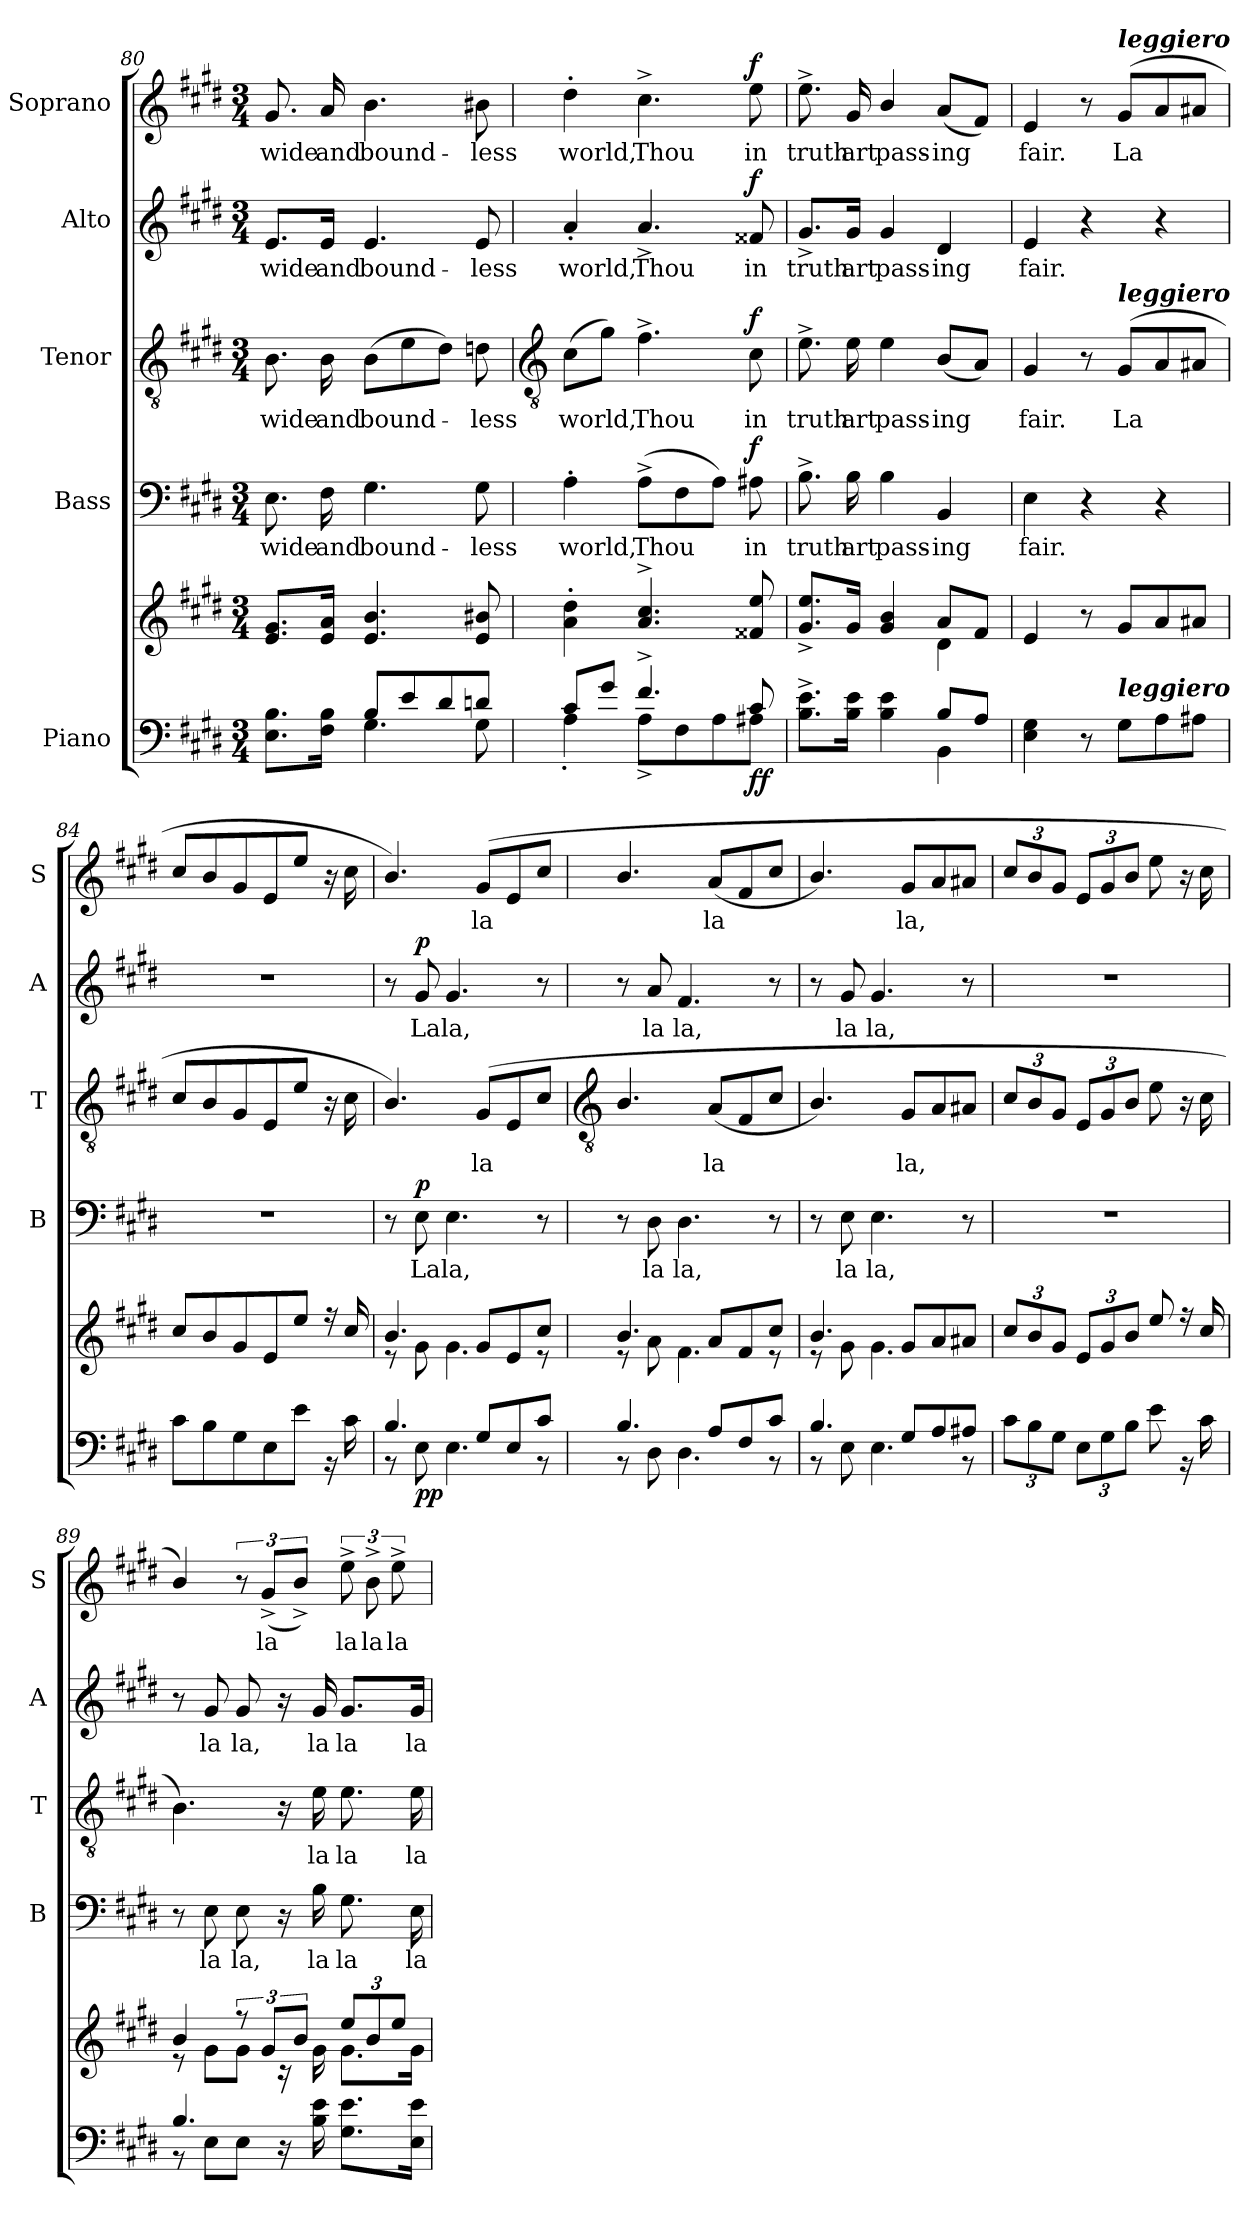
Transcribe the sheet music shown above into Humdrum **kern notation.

**kern	**kern	**dynam	**kern	**text	**dynam	**kern	**text	**dynam	**kern	**text	**dynam	**kern	**text	**dynam
*part5	*part5	*part5	*part4	*part4	*part4	*part3	*part3	*part3	*part2	*part2	*part2	*part1	*part1	*part1
*staff6	*staff5	*staff5/6	*staff4	*staff4	*staff4	*staff3	*staff3	*staff3	*staff2	*staff2	*staff2	*staff1	*staff1	*staff1
*I"Piano	*	*	*I"Bass	*	*	*I"Tenor	*	*	*I"Alto	*	*	*I"Soprano	*	*
*	*	*	*I'B	*	*	*I'T	*	*	*I'A	*	*	*I'S	*	*
*clefF4	*clefG2	*	*clefF4	*	*	*clefGv2	*	*	*clefG2	*	*	*clefG2	*	*
*k[f#c#g#d#]	*k[f#c#g#d#]	*	*k[f#c#g#d#]	*	*	*k[f#c#g#d#]	*	*	*k[f#c#g#d#]	*	*	*k[f#c#g#d#]	*	*
*E:	*E:	*	*E:	*	*	*E:	*	*	*E:	*	*	*E:	*	*
*M3/4	*M3/4	*	*M3/4	*	*	*M3/4	*	*	*M3/4	*	*	*M3/4	*	*
=80	=80	=80	=80	=80	=80	=80	=80	=80	=80	=80	=80	=80	=80	=80
*^	*^	*	*	*	*	*	*	*	*	*	*	*	*	*
!	!	!	!	!	!	!LO:LY:b	!	!	!LO:LY:b	!	!	!LO:LY:b	!	!	!LO:LY:b	!
4ryy	8.E\ 8.B\L	8.e/ 8.g#/L	2.ryy	.	8.E	wide	.	8.B	wide	.	8.e/L	wide	.	8.g#	wide	.
!	!	!	!	!	!	!LO:LY:b	!	!	!LO:LY:b	!	!	!LO:LY:b	!	!	!LO:LY:b	!
.	16F#\ 16B\J	16e/ 16a/J	.	.	16F#	and	.	16B	and	.	16e/Jk	and	.	16a	and	.
!	!	!	!	!	!	!LO:LY:b	!	!	!LO:LY:b	!	!	!LO:LY:b	!	!	!LO:LY:b	!
8B/L	4.G#\	4.e/ 4.b/	.	.	4.G#	bound-	.	(>8BL	bound-	.	4.e	bound-	.	4.b	bound-	.
8e/	.	.	.	.	.	.	.	8e	.	.	.	.	.	.	.	.
8d#/	.	.	.	.	.	.	.	8d#J)	.	.	.	.	.	.	.	.
!	!	!	!	!	!	!LO:LY:b	!	!	!LO:LY:b	!	!	!LO:LY:b	!	!	!LO:LY:b	!
8dn/J	8G#\	8e/ 8b#X/	.	.	8G#	-less	.	8dn	less	.	8e	-less	.	8b#X	-less	.
!!LO:LB:g=z
=81	=81	=81	=81	=81	=81	=81	=81	=81	=81	=81	=81	=81	=81	=81	=81	=81
*	*	*	*	*	*	*	*	*clefGv2	*	*	*	*	*	*	*	*
!	!	!	!	!	!	!LO:LY:b	!	!	!LO:LY:b	!	!	!LO:LY:b	!	!	!LO:LY:b	!
8c#/L	4A'\	4a\' 4dd#\'	2.ryy	.	4A'	world,	.	(>8c#L	world,	.	4a'	world,	.	4dd#'	world,	.
8g#/J	.	.	.	.	.	.	.	8g#J)	.	.	.	.	.	.	.	.
!	!	!	!	!	!	!LO:LY:b	!	!	!LO:LY:b	!	!	!LO:LY:b	!	!	!LO:LY:b	!
4.f#^/	8A^\L	4.a/^ 4.cc#/^	.	.	(>8A^L	Thou	.	4.f#^	Thou	.	4.a^	Thou	.	4.cc#^	Thou	.
.	8F#\	.	.	.	8F#	.	.	.	.	.	.	.	.	.	.	.
.	8A\	.	.	.	8AJ)	.	.	.	.	.	.	.	.	.	.	.
!	!	!	!	!LO:DY:b=2	!	!LO:LY:b	!	!	!LO:LY:b	!	!	!LO:LY:b	!	!	!LO:LY:b	!
!	!	!	!	!LO:DY:n=1:b	!	!	!LO:DY:b	!	!	!LO:DY:b	!	!	!LO:DY:b	!	!	!LO:DY:b
8c#/	8A#X\J	8f##X/ 8ee/	.	f f	8A#X	in	f	8c#	in	f	8f##X	in	f	8ee	in	f
=82	=82	=82	=82	=82	=82	=82	=82	=82	=82	=82	=82	=82	=82	=82	=82	=82
!	!	!	!	!	!	!LO:LY:b	!	!	!LO:LY:b	!	!	!LO:LY:b	!	!	!LO:LY:b	!
2ryy	8.B\^ 8.e\^L	8.g#/^ 8.ee/^L	2ryy	.	8.B^	truth	.	8.e^	truth	.	8.g#^/L	truth	.	8.ee^	truth	.
!	!	!	!	!	!	!LO:LY:b	!	!	!LO:LY:b	!	!	!LO:LY:b	!	!	!LO:LY:b	!
.	16B\ 16e\J	16g#/J	.	.	16B	art	.	16e	art	.	16g#/Jk	art	.	16g#	art	.
!	!	!	!	!	!	!LO:LY:b	!	!	!LO:LY:b	!	!	!LO:LY:b	!	!	!LO:LY:b	!
.	4B\ 4e\	4g#/ 4b/	.	.	4B	pass-	.	4e	pass-	.	4g#	pass-	.	4b/	pass-	.
!	!	!	!	!	!	!LO:LY:b	!	!	!LO:LY:b	!	!	!LO:LY:b	!	!	!LO:LY:b	!
8B/L	4BB\	8a/L	4d#\	.	4BB	-ing	.	(<8BL	-ing	.	4d#	-ing	.	(<8aL	-ing	.
8A/J	.	8f#/J	.	.	.	.	.	8AJ)	.	.	.	.	.	8f#J)	.	.
=83	=83	=83	=83	=83	=83	=83	=83	=83	=83	=83	=83	=83	=83	=83	=83	=83
!	!	!	!	!	!	!LO:LY:b	!	!	!LO:LY:b	!	!	!LO:LY:b	!	!	!LO:LY:b	!
2ryy	4E\ 4G#\	4e/	2ryy	.	4E	fair.	.	4G#	fair.	.	4e	fair.	.	4e	fair.	.
.	8r	8r	.	.	4r	.	.	8r	.	.	4r	.	.	8r	.	.
!	!	!	!	!	!	!	!	!	!	!	!	!	!	!LO:TX:a:Bi:t=leggiero	!	!
!	!	!	!	!	!	!	!	!LO:TX:a:Bi:t=leggiero	!	!	!	!	!	!	!	!
!	!LO:TX:a:Bi:t=leggiero	!	!	!	!	!	!	!	!	!	!	!	!	!	!	!
!	!	!	!	!	!	!	!	!	!LO:LY:b	!	!	!	!	!	!LO:LY:b	!
.	8G#\L	8g#/L	.	.	.	.	.	(<8G#L	La	.	.	.	.	(<8g#L	La	.
4ryy	8A\	8a/	4ryy	.	4r	.	.	8A	.	.	4r	.	.	8a	.	.
.	8A#X\J	8a#X/J	.	.	.	.	.	8A#XJ	.	.	.	.	.	8a#XJ	.	.
=84	=84	=84	=84	=84	=84	=84	=84	=84	=84	=84	=84	=84	=84	=84	=84	=84
!	!	!	!	!	!LO:N:vis=1	!	!	!	!	!	!LO:N:vis=1	!	!	!	!	!
2.ryy	8c#\L	8cc#/L	2.ryy	.	2.r	.	.	8c#L	.	.	2.r	.	.	8cc#L	.	.
.	8B\	8b/	.	.	.	.	.	8B	.	.	.	.	.	8b	.	.
.	8G#\	8g#/	.	.	.	.	.	8G#	.	.	.	.	.	8g#	.	.
.	8E\	8e/	.	.	.	.	.	8E	.	.	.	.	.	8e	.	.
.	8e\J	8ee/J	.	.	.	.	.	8eJ	.	.	.	.	.	8eeJ	.	.
.	16r	16r	.	.	.	.	.	16r	.	.	.	.	.	16r	.	.
.	16c#\	16cc#/	.	.	.	.	.	16c#	.	.	.	.	.	16cc#	.	.
=85	=85	=85	=85	=85	=85	=85	=85	=85	=85	=85	=85	=85	=85	=85	=85	=85
4.B/	8r	4.b/	8r	.	8r	.	.	4.B/)	.	.	8r	.	.	4.b/)	.	.
!	!	!	!	!LO:DY:b=2	!	!LO:LY:b	!	!	!	!	!	!LO:LY:b	!	!	!	!
!	!	!	!	!LO:DY:n=1:b	!	!	!LO:DY:b	!	!	!	!	!	!LO:DY:b	!	!	!
.	8E\	.	8g#\	p p	8E	La	p	.	.	.	8g#	La	p	.	.	.
!	!	!	!	!	!	!LO:LY:b	!	!	!	!	!	!LO:LY:b	!	!	!	!
.	4.E\	.	4.g#\	.	4.E	la,	.	.	.	.	4.g#	la,	.	.	.	.
!	!	!	!	!	!	!	!	!	!LO:LY:b	!	!	!	!	!	!LO:LY:b	!
8G#/L	.	8g#/L	.	.	.	.	.	(<8G#L	la	.	.	.	.	(<8g#L	la	.
8E/	.	8e/	.	.	.	.	.	8E	.	.	.	.	.	8e	.	.
8c#/J	8r	8cc#/J	8r	.	8r	.	.	8c#J	.	.	8r	.	.	8cc#J	.	.
!!LO:LB:g=z
=86	=86	=86	=86	=86	=86	=86	=86	=86	=86	=86	=86	=86	=86	=86	=86	=86
*	*	*	*	*	*	*	*	*clefGv2	*	*	*	*	*	*	*	*
4.B/	8r	4.b/	8r	.	8r	.	.	4.B/	.	.	8r	.	.	4.b/	.	.
!	!	!	!	!	!	!LO:LY:b	!	!	!	!	!	!LO:LY:b	!	!	!	!
.	8D#\	.	8a\	.	8D#	la	.	.	.	.	8a	la	.	.	.	.
!	!	!	!	!	!	!LO:LY:b	!	!	!	!	!	!LO:LY:b	!	!	!	!
.	4.D#\	.	4.f#\	.	4.D#	la,	.	.	.	.	4.f#	la,	.	.	.	.
!	!	!	!	!	!	!	!	!	!LO:LY:b	!	!	!	!	!	!LO:LY:b	!
8A/L	.	8a/L	.	.	.	.	.	(<8AL	la	.	.	.	.	(<8aL	la	.
8F#/	.	8f#/	.	.	.	.	.	8F#	.	.	.	.	.	8f#	.	.
8c#/J	8r	8cc#/J	8r	.	8r	.	.	8c#J	.	.	8r	.	.	8cc#J	.	.
=87	=87	=87	=87	=87	=87	=87	=87	=87	=87	=87	=87	=87	=87	=87	=87	=87
4.B/	8r	4.b/	8r	.	8r	.	.	4.B/)	.	.	8r	.	.	4.b/)	.	.
!	!	!	!	!	!	!LO:LY:b	!	!	!	!	!	!LO:LY:b	!	!	!	!
.	8E\	.	8g#\	.	8E	la	.	.	.	.	8g#	la	.	.	.	.
!	!	!	!	!	!	!LO:LY:b	!	!	!	!	!	!LO:LY:b	!	!	!	!
.	4.E\	.	4.g#\	.	4.E	la,	.	.	.	.	4.g#	la,	.	.	.	.
!	!	!	!	!	!	!	!	!	!LO:LY:b	!	!	!	!	!	!LO:LY:b	!
8G#/L	.	8g#/L	.	.	.	.	.	8G#L	la,	.	.	.	.	8g#L	la,	.
8A/	.	8a/	.	.	.	.	.	8A	.	.	.	.	.	8a	.	.
8A#X/J	8r	8a#X/J	8ryy	.	8r	.	.	8A#XJ	.	.	8r	.	.	8a#XJ	.	.
=88	=88	=88	=88	=88	=88	=88	=88	=88	=88	=88	=88	=88	=88	=88	=88	=88
!	!	!	!LO:N:vis=1	!	!LO:N:vis=1	!	!	!	!	!	!LO:N:vis=1	!	!	!	!	!
2.ryy	12c#\L	12cc#/L	2.ryy	.	2.r	.	.	12c#L	.	.	2.r	.	.	12cc#L	.	.
.	12B\	12b/	.	.	.	.	.	12B	.	.	.	.	.	12b	.	.
.	12G#\J	12g#/J	.	.	.	.	.	12G#J	.	.	.	.	.	12g#J	.	.
.	12E\L	12e/L	.	.	.	.	.	12EL	.	.	.	.	.	12eL	.	.
.	12G#\	12g#/	.	.	.	.	.	12G#	.	.	.	.	.	12g#	.	.
.	12B\J	12b/J	.	.	.	.	.	12BJ	.	.	.	.	.	12bJ	.	.
.	8e\	8ee/	.	.	.	.	.	8e	.	.	.	.	.	8ee	.	.
.	16r	16r	.	.	.	.	.	16r	.	.	.	.	.	16r	.	.
.	16c#\	16cc#/	.	.	.	.	.	16c#	.	.	.	.	.	16cc#	.	.
=89	=89	=89	=89	=89	=89	=89	=89	=89	=89	=89	=89	=89	=89	=89	=89	=89
4.B/	8r	4b/	8r	.	8r	.	.	4.B\)	.	.	8r	.	.	4b/)	.	.
!	!	!	!	!	!	!LO:LY:b	!	!	!	!	!	!LO:LY:b	!	!	!	!
.	8E\L	.	8g#\L	.	8E	la	.	.	.	.	8g#	la	.	.	.	.
!	!	!	!	!	!	!LO:LY:b	!	!	!	!	!	!LO:LY:b	!	!	!	!
.	8E\J	12r	8g#\J	.	8E	la,	.	.	.	.	8g#	la,	.	12r	.	.
!	!	!	!	!	!	!	!	!	!	!	!	!	!	!	!LO:LY:b	!
.	.	12g#/L	.	.	.	.	.	.	.	.	.	.	.	(<12g#^L	la	.
8ryy	16r	.	16r	.	16r	.	.	16r	.	.	16r	.	.	.	.	.
.	.	12b/J	.	.	.	.	.	.	.	.	.	.	.	12b^J)	.	.
!	!	!	!	!	!	!LO:LY:b	!	!	!LO:LY:b	!	!	!LO:LY:b	!	!	!	!
.	16B\ 16e\	.	16g#\	.	16B	la	.	16e	la	.	16g#	la	.	.	.	.
!	!	!	!	!	!	!LO:LY:b	!	!	!LO:LY:b	!	!	!LO:LY:b	!	!	!LO:LY:b	!
4ryy	8.G#\ 8.e\L	12ee/L	8.g#\L	.	8.G#	la	.	8.e	la	.	8.g#/L	la	.	12ee^	la	.
!	!	!	!	!	!	!	!	!	!	!	!	!	!	!	!LO:LY:b	!
.	.	12b/	.	.	.	.	.	.	.	.	.	.	.	12b^	la	.
!	!	!	!	!	!	!	!	!	!	!	!	!	!	!	!LO:LY:b	!
.	.	12ee/J	.	.	.	.	.	.	.	.	.	.	.	12ee^	la	.
!	!	!	!	!	!	!LO:LY:b	!	!	!LO:LY:b	!	!	!LO:LY:b	!	!	!	!
.	16E\ 16e\J	.	16g#\J	.	16E	la	.	16e	la	.	16g#/Jk	la	.	.	.	.
*v	*v	*	*	*	*	*	*	*	*	*	*	*	*	*	*	*
*	*v	*v	*	*	*	*	*	*	*	*	*	*	*	*	*
=	=	=	=	=	=	=	=	=	=	=	=	=	=	=
*-	*-	*-	*-	*-	*-	*-	*-	*-	*-	*-	*-	*-	*-	*-
